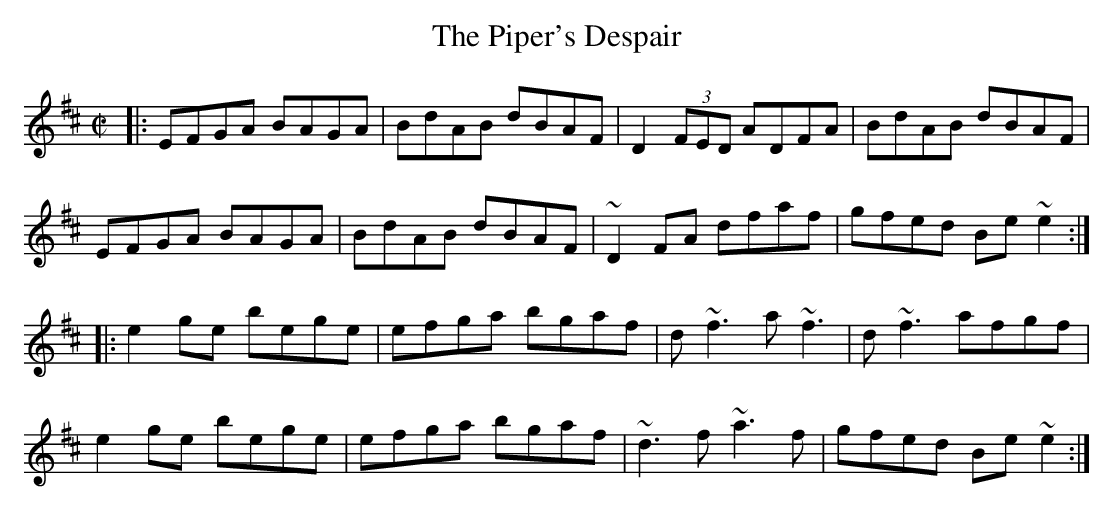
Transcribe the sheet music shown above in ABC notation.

X:1
T:Piper's Despair, The
M:C|
K:Edor
|:EFGA BAGA|BdAB dBAF|D2(3FED ADFA|BdAB dBAF|
EFGA BAGA|BdAB dBAF|~D2FA dfaf| gfed Be~e2:|
|:e2ge bege|efga bgaf|d~f3 a~f3|d~f3 afgf|
e2ge bege|efga bgaf|~d3f ~a3f| gfed Be~e2:|
